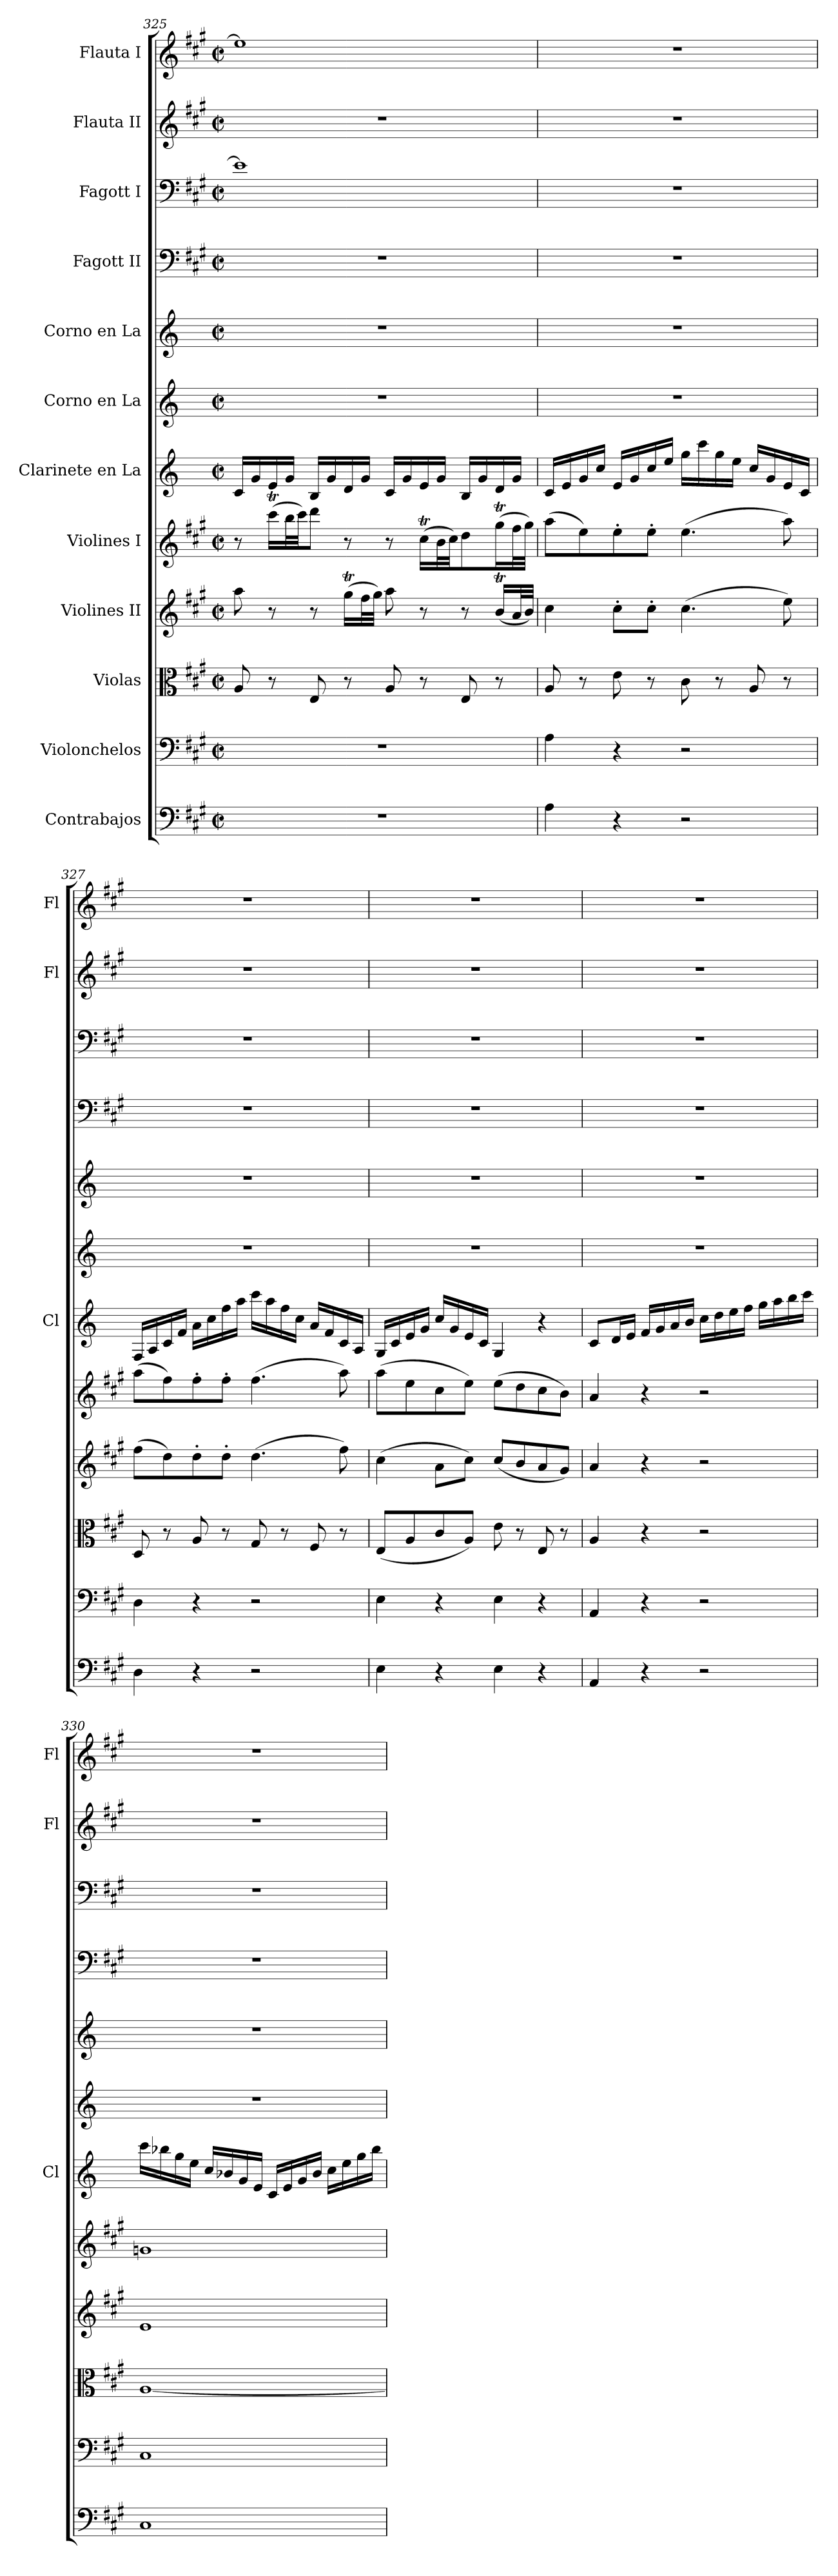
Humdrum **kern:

**kern	**kern	**kern	**kern	**kern	**kern	**kern	**kern	**kern	**kern	**kern	**kern
*part12	*part11	*part10	*part9	*part8	*part7	*part6	*part5	*part4	*part3	*part2	*part1
*staff12	*staff11	*staff10	*staff9	*staff8	*staff7	*staff6	*staff5	*staff4	*staff3	*staff2	*staff1
*I"Contrabajos	*I"Violonchelos	*I"Violas	*I"Violines II	*I"Violines I	*I"Clarinete en La	*I"Corno en La	*I"Corno en La	*I"Fagott II	*I"Fagott I	*I"Flauta II	*I"Flauta I
*	*	*	*	*	*I'Cl	*	*	*	*	*I'Fl	*I'Fl
*clefF4	*clefF4	*clefC3	*clefG2	*clefG2	*clefG2	*clefG2	*clefG2	*clefF4	*clefF4	*clefG2	*clefG2
*ITrd7c12	*	*	*	*	*ITrd2c3	*ITrd2c3	*ITrd2c3	*	*	*	*
*k[f#c#g#]	*k[f#c#g#]	*k[f#c#g#]	*k[f#c#g#]	*k[f#c#g#]	*k[f#c#g#]	*k[f#c#g#]	*k[f#c#g#]	*k[f#c#g#]	*k[f#c#g#]	*k[f#c#g#]	*k[f#c#g#]
*M2/2	*M2/2	*M2/2	*M2/2	*M2/2	*M2/2	*M2/2	*M2/2	*M2/2	*M2/2	*M2/2	*M2/2
*met(c|)	*met(c|)	*met(c|)	*met(c|)	*met(c|)	*met(c|)	*met(c|)	*met(c|)	*met(c|)	*met(c|)	*met(c|)	*met(c|)
=325	=325	=325	=325	=325	=325	=325	=325	=325	=325	=325	=325
1r	1r	8A/	8aa\	8r	16A/LL	1r	1r	1r	1e]	1r	1ee]
.	.	.	.	.	16e/	.	.	.	.	.	.
.	.	8r	8r	(>16ccc#t\LL	16c#/	.	.	.	.	.	.
.	.	.	.	32bb\L	16e/JJ	.	.	.	.	.	.
.	.	.	.	32ccc#\JJ)	.	.	.	.	.	.	.
.	.	8E/	8r	8ddd\J	16G#/LL	.	.	.	.	.	.
.	.	.	.	.	16e/	.	.	.	.	.	.
.	.	8r	(>16gg#t\LL	8r	16B/	.	.	.	.	.	.
.	.	.	32ff#\L	.	16e/JJ	.	.	.	.	.	.
.	.	.	32gg#\JJJ)	.	.	.	.	.	.	.	.
.	.	8A/	8aa\	8r	16A/LL	.	.	.	.	.	.
.	.	.	.	.	16e/	.	.	.	.	.	.
.	.	8r	8r	(>16cc#t\LL	16c#/	.	.	.	.	.	.
.	.	.	.	32b\L	16e/JJ	.	.	.	.	.	.
.	.	.	.	32cc#\JJ)	.	.	.	.	.	.	.
.	.	8E/	8r	8dd\	16G#/LL	.	.	.	.	.	.
.	.	.	.	.	16e/	.	.	.	.	.	.
.	.	8r	(<16bT/LL	(>16gg#t\L	16B/	.	.	.	.	.	.
.	.	.	32a/L	32ff#\L	16e/JJ	.	.	.	.	.	.
.	.	.	32b/JJJ)	32gg#\JJJ)	.	.	.	.	.	.	.
!!LO:LB:g=z
=326	=326	=326	=326	=326	=326	=326	=326	=326	=326	=326	=326
4AA\	4A\	8A/	4cc#\	(>8aa\L	16A/LL	1r	1r	1r	1r	1r	1r
.	.	.	.	.	16c#/	.	.	.	.	.	.
.	.	8r	.	8ee\)	16e/	.	.	.	.	.	.
.	.	.	.	.	16a/JJ	.	.	.	.	.	.
4r	4r	8e\	8cc#'\L	8ee'\	16c#/LL	.	.	.	.	.	.
.	.	.	.	.	16e/	.	.	.	.	.	.
.	.	8r	8cc#'\J	8ee'\J	16a/	.	.	.	.	.	.
.	.	.	.	.	16cc#/JJ	.	.	.	.	.	.
2r	2r	8c#\	(>4.cc#\	(>4.ee\	16ee\LL	.	.	.	.	.	.
.	.	.	.	.	16aa\	.	.	.	.	.	.
.	.	8r	.	.	16ee\	.	.	.	.	.	.
.	.	.	.	.	16cc#\JJ	.	.	.	.	.	.
.	.	8A/	.	.	16a/LL	.	.	.	.	.	.
.	.	.	.	.	16e/	.	.	.	.	.	.
.	.	8r	8ee\)	8aa\)	16c#/	.	.	.	.	.	.
.	.	.	.	.	16A/JJ	.	.	.	.	.	.
=327	=327	=327	=327	=327	=327	=327	=327	=327	=327	=327	=327
4DD\	4D\	8D/	(>8ff#\L	(>8aa\L	16D/LL	1r	1r	1r	1r	1r	1r
.	.	.	.	.	16F#/	.	.	.	.	.	.
.	.	8r	8dd\)	8ff#\)	16A/	.	.	.	.	.	.
.	.	.	.	.	16d/JJ	.	.	.	.	.	.
4r	4r	8A/	8dd'\	8ff#'\	16f#\LL	.	.	.	.	.	.
.	.	.	.	.	16a\	.	.	.	.	.	.
.	.	8r	8dd'\J	8ff#'\J	16dd\	.	.	.	.	.	.
.	.	.	.	.	16ff#\JJ	.	.	.	.	.	.
2r	2r	8G#/	(>4.dd\	(>4.ff#\	16aa\LL	.	.	.	.	.	.
.	.	.	.	.	16ff#\	.	.	.	.	.	.
.	.	8r	.	.	16dd\	.	.	.	.	.	.
.	.	.	.	.	16a\JJ	.	.	.	.	.	.
.	.	8F#/	.	.	16f#/LL	.	.	.	.	.	.
.	.	.	.	.	16d/	.	.	.	.	.	.
.	.	8r	8ff#\)	8aa\)	16A/	.	.	.	.	.	.
.	.	.	.	.	16F#/JJ	.	.	.	.	.	.
=328	=328	=328	=328	=328	=328	=328	=328	=328	=328	=328	=328
4EE\	4E\	(<8E/L	(>4cc#\	(>8aa\L	16E/LL	1r	1r	1r	1r	1r	1r
.	.	.	.	.	16A/	.	.	.	.	.	.
.	.	8A/	.	8ee\	16c#/	.	.	.	.	.	.
.	.	.	.	.	16e/JJ	.	.	.	.	.	.
4r	4r	8c#/	8a\L	8cc#\	16a/LL	.	.	.	.	.	.
.	.	.	.	.	16e/	.	.	.	.	.	.
.	.	8A/J)	8cc#\J)	8ee\J)	16c#/	.	.	.	.	.	.
.	.	.	.	.	16A/JJ	.	.	.	.	.	.
4EE\	4E\	8e\	(<8cc#/L	(>8ee\L	4E/	.	.	.	.	.	.
.	.	8r	8b/	8dd\	.	.	.	.	.	.	.
4r	4r	8E/	8a/	8cc#\	4r	.	.	.	.	.	.
.	.	8r	8g#/J)	8b\J)	.	.	.	.	.	.	.
=329	=329	=329	=329	=329	=329	=329	=329	=329	=329	=329	=329
4AAA/	4AA/	4A/	4a/	4a/	8A/L	1r	1r	1r	1r	1r	1r
.	.	.	.	.	16B/L	.	.	.	.	.	.
.	.	.	.	.	16c#/JJ	.	.	.	.	.	.
4r	4r	4r	4r	4r	16d/LL	.	.	.	.	.	.
.	.	.	.	.	16e/	.	.	.	.	.	.
.	.	.	.	.	16f#/	.	.	.	.	.	.
.	.	.	.	.	16g#/JJ	.	.	.	.	.	.
2r	2r	2r	2r	2r	16a\LL	.	.	.	.	.	.
.	.	.	.	.	16b\	.	.	.	.	.	.
.	.	.	.	.	16cc#\	.	.	.	.	.	.
.	.	.	.	.	16dd\JJ	.	.	.	.	.	.
.	.	.	.	.	16ee\LL	.	.	.	.	.	.
.	.	.	.	.	16ff#\	.	.	.	.	.	.
.	.	.	.	.	16gg#\	.	.	.	.	.	.
.	.	.	.	.	16aa\JJ	.	.	.	.	.	.
!!LO:PB:g=z
=330	=330	=330	=330	=330	=330	=330	=330	=330	=330	=330	=330
1CC#	1C#	[1A	1e	1gn	16aa\LL	1r	1r	1r	1r	1r	1r
.	.	.	.	.	16ggn\	.	.	.	.	.	.
.	.	.	.	.	16ee\	.	.	.	.	.	.
.	.	.	.	.	16cc#\JJ	.	.	.	.	.	.
.	.	.	.	.	16a/LL	.	.	.	.	.	.
.	.	.	.	.	16gn/	.	.	.	.	.	.
.	.	.	.	.	16e/	.	.	.	.	.	.
.	.	.	.	.	16c#/JJ	.	.	.	.	.	.
.	.	.	.	.	16A/LL	.	.	.	.	.	.
.	.	.	.	.	16c#/	.	.	.	.	.	.
.	.	.	.	.	16e/	.	.	.	.	.	.
.	.	.	.	.	16g/JJ	.	.	.	.	.	.
.	.	.	.	.	16a\LL	.	.	.	.	.	.
.	.	.	.	.	16cc#\	.	.	.	.	.	.
.	.	.	.	.	16ee\	.	.	.	.	.	.
.	.	.	.	.	16gg\JJ	.	.	.	.	.	.
=	=	=	=	=	=	=	=	=	=	=	=
*-	*-	*-	*-	*-	*-	*-	*-	*-	*-	*-	*-
